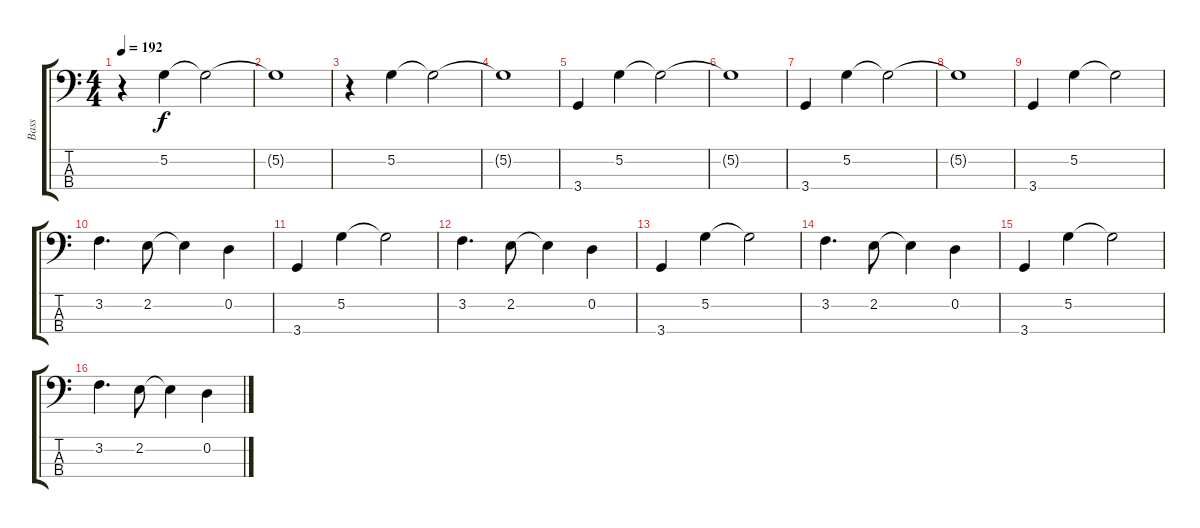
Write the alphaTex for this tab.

\track ("Bass" "Bass") {instrument electricbasspick}
\staff {score tabs}
\tuning (G2 D2 A1 E1) {hide}
\ts (4 4)
\tempo 192
\clef f4
\ks c
r.4{dy f instrument electricbasspick} 5.2.4 5.2{t}.2 |
5.2{t}.1 |
r.4 5.2.4 5.2{t}.2 |
5.2{t}.1 |
3.4.4 5.2.4 5.2{t}.2 |
5.2{t}.1 |
3.4.4 5.2.4 5.2{t}.2 |
5.2{t}.1 |
3.4.4 5.2.4 5.2{t}.2 |
3.2.4{d} 2.2.8 2.2{t}.4 0.2.4 |
3.4.4 5.2.4 5.2{t}.2 |
3.2.4{d} 2.2.8 2.2{t}.4 0.2.4 |
3.4.4 5.2.4 5.2{t}.2 |
3.2.4{d} 2.2.8 2.2{t}.4 0.2.4 |
3.4.4 5.2.4 5.2{t}.2 |
3.2.4{d} 2.2.8 2.2{t}.4 0.2.4
